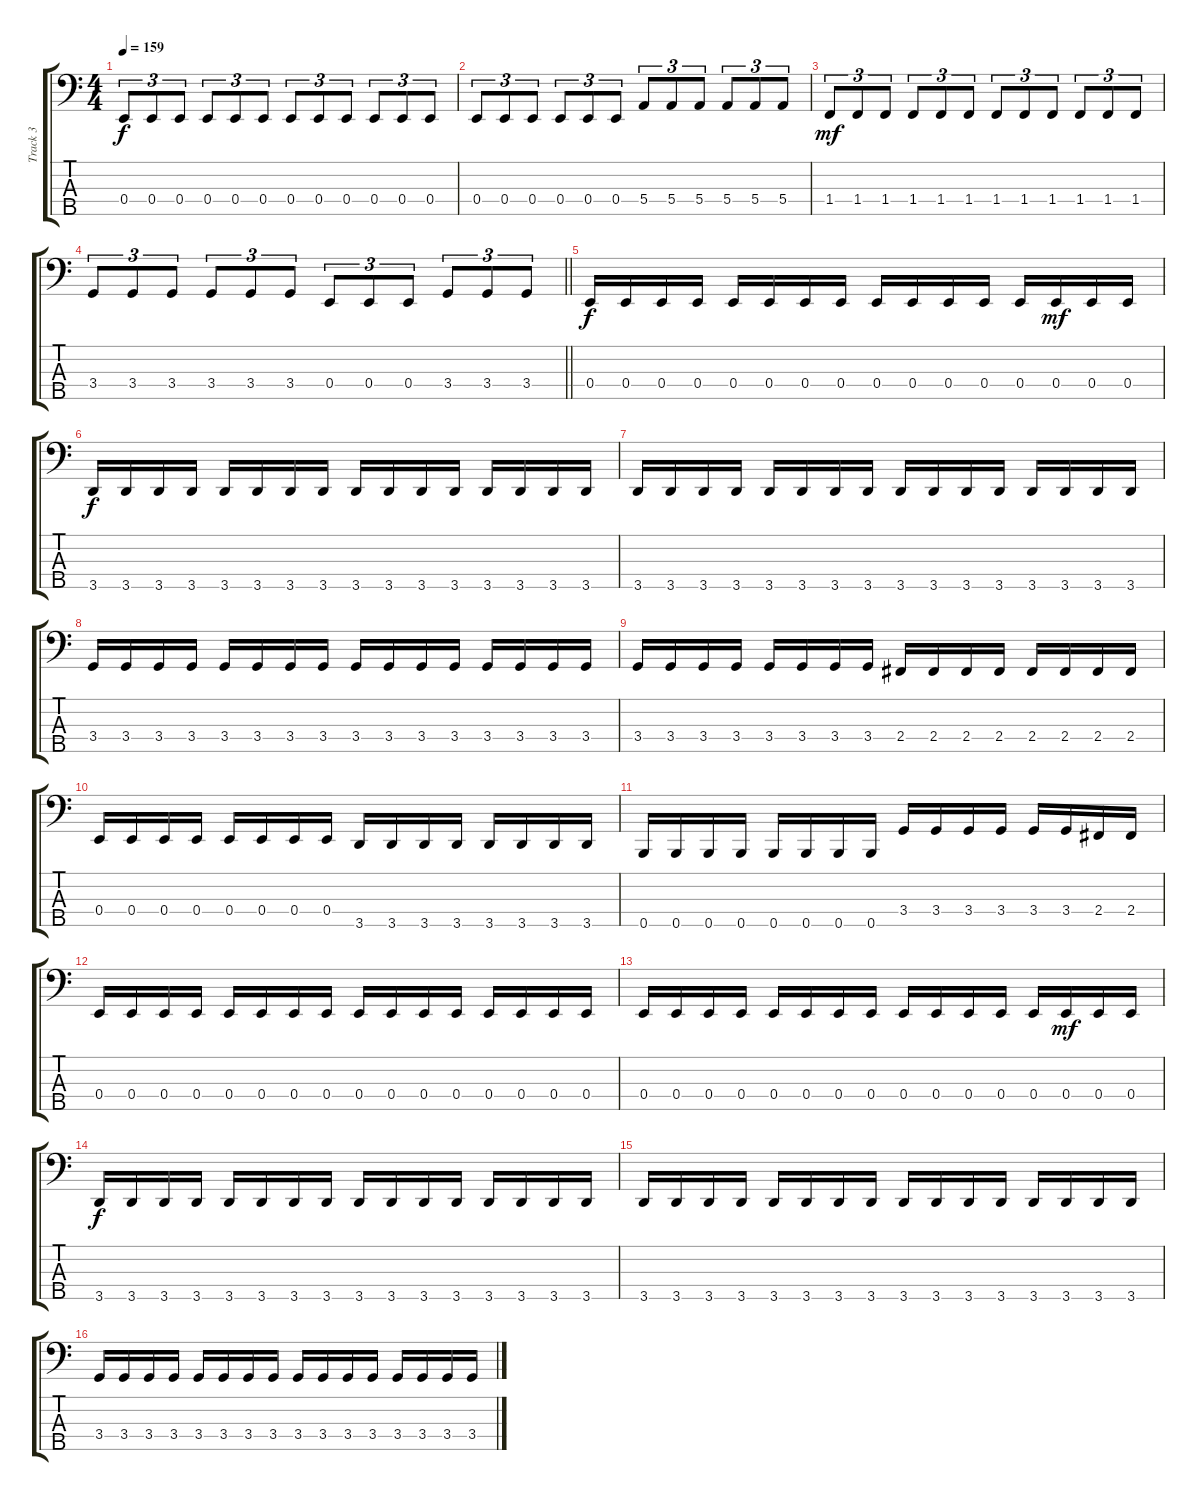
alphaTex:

\track ("Track 3" "Track 3") {instrument electricbassfinger}
\staff {score tabs}
\tuning (G2 D2 A1 E1 B0) {hide}
\ts (4 4)
\tempo 159
\clef f4
\ks c
0.4.8{tu (3 2) dy f} 0.4.8{tu (3 2)} 0.4.8{tu (3 2)} 0.4.8{tu (3 2)} 0.4.8{tu (3 2)} 0.4.8{tu (3 2)} 0.4.8{tu (3 2)} 0.4.8{tu (3 2)} 0.4.8{tu (3 2)} 0.4.8{tu (3 2)} 0.4.8{tu (3 2)} 0.4.8{tu (3 2)} |
0.4.8{tu (3 2)} 0.4.8{tu (3 2)} 0.4.8{tu (3 2)} 0.4.8{tu (3 2)} 0.4.8{tu (3 2)} 0.4.8{tu (3 2)} 5.4.8{tu (3 2)} 5.4.8{tu (3 2)} 5.4.8{tu (3 2)} 5.4.8{tu (3 2)} 5.4.8{tu (3 2)} 5.4.8{tu (3 2)} |
1.4.8{tu (3 2) dy mf} 1.4.8{tu (3 2)} 1.4.8{tu (3 2)} 1.4.8{tu (3 2)} 1.4.8{tu (3 2)} 1.4.8{tu (3 2)} 1.4.8{tu (3 2)} 1.4.8{tu (3 2)} 1.4.8{tu (3 2)} 1.4.8{tu (3 2)} 1.4.8{tu (3 2)} 1.4.8{tu (3 2)} |
\barLineRight lightlight
3.4.8{tu (3 2)} 3.4.8{tu (3 2)} 3.4.8{tu (3 2)} 3.4.8{tu (3 2)} 3.4.8{tu (3 2)} 3.4.8{tu (3 2)} 0.4.8{tu (3 2)} 0.4.8{tu (3 2)} 0.4.8{tu (3 2)} 3.4.8{tu (3 2)} 3.4.8{tu (3 2)} 3.4.8{tu (3 2)} |
0.4.16{dy f} 0.4.16 0.4.16 0.4.16 0.4.16 0.4.16 0.4.16 0.4.16 0.4.16 0.4.16 0.4.16 0.4.16 0.4.16 0.4.16{dy mf} 0.4.16 0.4.16 |
3.5.16{dy f} 3.5.16 3.5.16 3.5.16 3.5.16 3.5.16 3.5.16 3.5.16 3.5.16 3.5.16 3.5.16 3.5.16 3.5.16 3.5.16 3.5.16 3.5.16 |
3.5.16 3.5.16 3.5.16 3.5.16 3.5.16 3.5.16 3.5.16 3.5.16 3.5.16 3.5.16 3.5.16 3.5.16 3.5.16 3.5.16 3.5.16 3.5.16 |
3.4.16 3.4.16 3.4.16 3.4.16 3.4.16 3.4.16 3.4.16 3.4.16 3.4.16 3.4.16 3.4.16 3.4.16 3.4.16 3.4.16 3.4.16 3.4.16 |
3.4.16 3.4.16 3.4.16 3.4.16 3.4.16 3.4.16 3.4.16 3.4.16 2.4.16 2.4.16 2.4.16 2.4.16 2.4.16 2.4.16 2.4.16 2.4.16 |
0.4.16 0.4.16 0.4.16 0.4.16 0.4.16 0.4.16 0.4.16 0.4.16 3.5.16 3.5.16 3.5.16 3.5.16 3.5.16 3.5.16 3.5.16 3.5.16 |
0.5.16 0.5.16 0.5.16 0.5.16 0.5.16 0.5.16 0.5.16 0.5.16 3.4.16 3.4.16 3.4.16 3.4.16 3.4.16 3.4.16 2.4.16 2.4.16 |
0.4.16 0.4.16 0.4.16 0.4.16 0.4.16 0.4.16 0.4.16 0.4.16 0.4.16 0.4.16 0.4.16 0.4.16 0.4.16 0.4.16 0.4.16 0.4.16 |
0.4.16 0.4.16 0.4.16 0.4.16 0.4.16 0.4.16 0.4.16 0.4.16 0.4.16 0.4.16 0.4.16 0.4.16 0.4.16 0.4.16{dy mf} 0.4.16 0.4.16 |
3.5.16{dy f} 3.5.16 3.5.16 3.5.16 3.5.16 3.5.16 3.5.16 3.5.16 3.5.16 3.5.16 3.5.16 3.5.16 3.5.16 3.5.16 3.5.16 3.5.16 |
3.5.16 3.5.16 3.5.16 3.5.16 3.5.16 3.5.16 3.5.16 3.5.16 3.5.16 3.5.16 3.5.16 3.5.16 3.5.16 3.5.16 3.5.16 3.5.16 |
3.4.16 3.4.16 3.4.16 3.4.16 3.4.16 3.4.16 3.4.16 3.4.16 3.4.16 3.4.16 3.4.16 3.4.16 3.4.16 3.4.16 3.4.16 3.4.16
